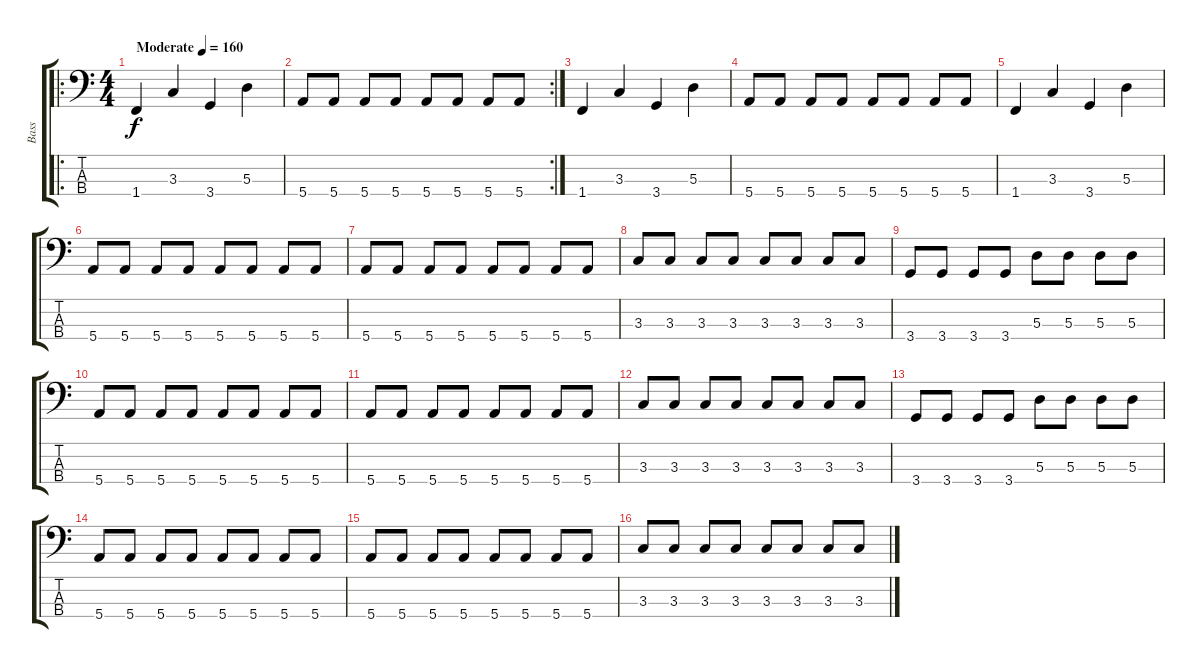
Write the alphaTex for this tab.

\track ("Bass" "Bass") {instrument electricbasspick}
\staff {score tabs}
\tuning (G2 D2 A1 E1) {hide}
\ro
\ts (4 4)
\tempo (160 "Moderate")
\clef f4
\ks c
1.4.4{dy f instrument electricbasspick} 3.3.4 3.4.4 5.3.4 |
\rc 2
5.4.8 5.4.8 5.4.8 5.4.8 5.4.8 5.4.8 5.4.8 5.4.8 |
1.4.4 3.3.4 3.4.4 5.3.4 |
5.4.8 5.4.8 5.4.8 5.4.8 5.4.8 5.4.8 5.4.8 5.4.8 |
1.4.4 3.3.4 3.4.4 5.3.4 |
5.4.8 5.4.8 5.4.8 5.4.8 5.4.8 5.4.8 5.4.8 5.4.8 |
5.4.8 5.4.8 5.4.8 5.4.8 5.4.8 5.4.8 5.4.8 5.4.8 |
3.3.8 3.3.8 3.3.8 3.3.8 3.3.8 3.3.8 3.3.8 3.3.8 |
3.4.8 3.4.8 3.4.8 3.4.8 5.3.8 5.3.8 5.3.8 5.3.8 |
5.4.8 5.4.8 5.4.8 5.4.8 5.4.8 5.4.8 5.4.8 5.4.8 |
5.4.8 5.4.8 5.4.8 5.4.8 5.4.8 5.4.8 5.4.8 5.4.8 |
3.3.8 3.3.8 3.3.8 3.3.8 3.3.8 3.3.8 3.3.8 3.3.8 |
3.4.8 3.4.8 3.4.8 3.4.8 5.3.8 5.3.8 5.3.8 5.3.8 |
5.4.8 5.4.8 5.4.8 5.4.8 5.4.8 5.4.8 5.4.8 5.4.8 |
5.4.8 5.4.8 5.4.8 5.4.8 5.4.8 5.4.8 5.4.8 5.4.8 |
3.3.8 3.3.8 3.3.8 3.3.8 3.3.8 3.3.8 3.3.8 3.3.8
